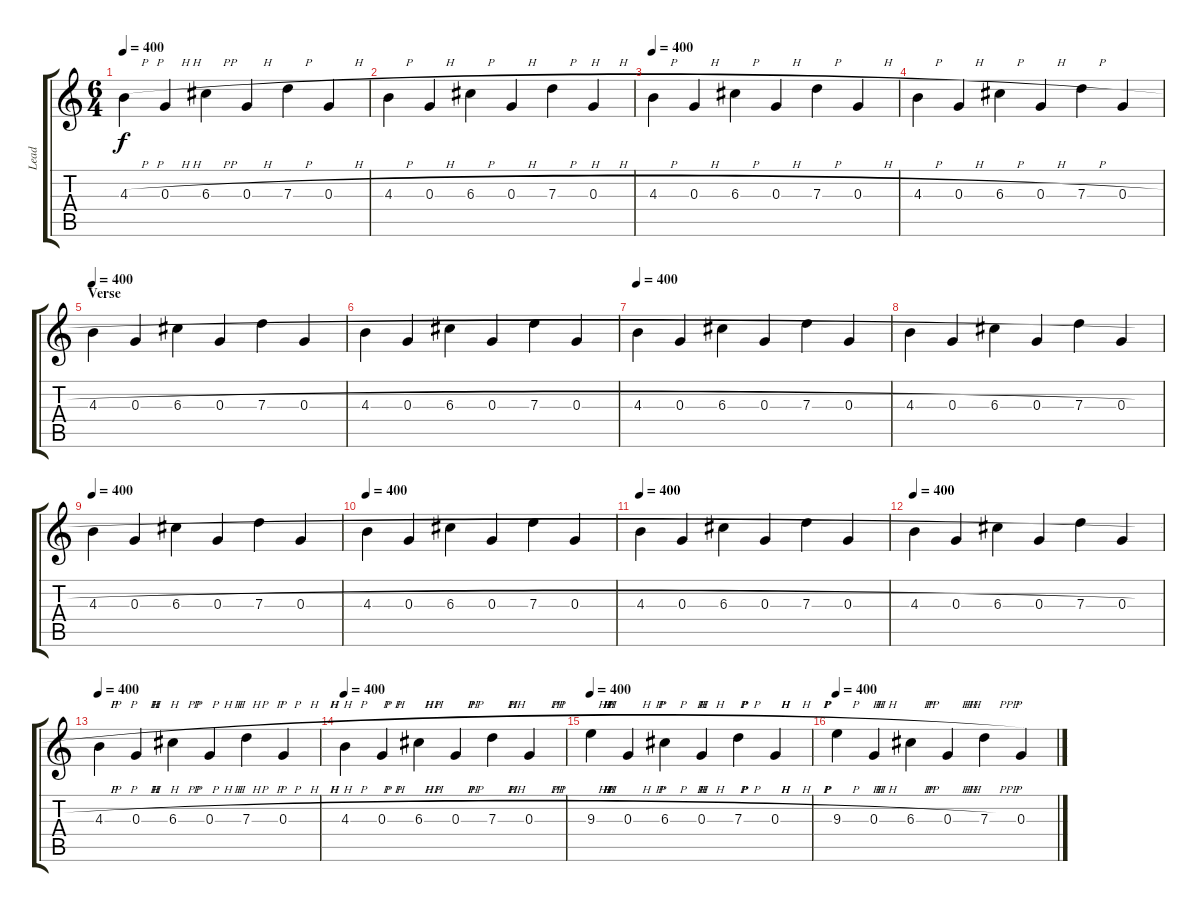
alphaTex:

\track ("Lead" "Lead") {instrument acousticguitarsteel}
\staff {score tabs}
\tuning (E4 B3 G3 D3 A2 E2) {hide}
\ts (6 4)
\tempo 400
\clef g2
\ks c
4.3{h}.4{dy f instrument distortionguitar} 0.3{h}.4 6.3{h}.4 0.3{h}.4 7.3{h}.4 0.3{h}.4 |
4.3{h}.4 0.3{h}.4 6.3{h}.4 0.3{h}.4 7.3{h}.4 0.3{h}.4 |
\tempo 400
4.3{h}.4{instrument distortionguitar} 0.3{h}.4 6.3{h}.4 0.3{h}.4 7.3{h}.4 0.3{h}.4 |
4.3{h}.4 0.3{h}.4 6.3{h}.4 0.3{h}.4 7.3{h}.4 0.3{h}.4 |
\section ("" "Verse")
\tempo 400
4.3{h}.4{instrument distortionguitar} 0.3{h}.4 6.3{h}.4 0.3{h}.4 7.3{h}.4 0.3{h}.4 |
4.3{h}.4 0.3{h}.4 6.3{h}.4 0.3{h}.4 7.3{h}.4 0.3{h}.4 |
\tempo 400
4.3{h}.4{instrument distortionguitar} 0.3{h}.4 6.3{h}.4 0.3{h}.4 7.3{h}.4 0.3{h}.4 |
4.3{h}.4 0.3{h}.4 6.3{h}.4 0.3{h}.4 7.3{h}.4 0.3{h}.4 |
\tempo 400
4.3{h}.4{instrument distortionguitar} 0.3{h}.4 6.3{h}.4 0.3{h}.4 7.3{h}.4 0.3{h}.4 |
\tempo 400
4.3{h}.4{instrument distortionguitar} 0.3{h}.4 6.3{h}.4 0.3{h}.4 7.3{h}.4 0.3{h}.4 |
\tempo 400
4.3{h}.4{instrument distortionguitar} 0.3{h}.4 6.3{h}.4 0.3{h}.4 7.3{h}.4 0.3{h}.4 |
\tempo 400
4.3{h}.4{instrument distortionguitar} 0.3{h}.4 6.3{h}.4 0.3{h}.4 7.3{h}.4 0.3{h}.4 |
\tempo 400
4.3{h}.4{instrument distortionguitar} 0.3{h}.4 6.3{h}.4 0.3{h}.4 7.3{h}.4 0.3{h}.4 |
\tempo 400
4.3{h}.4{instrument distortionguitar} 0.3{h}.4 6.3{h}.4 0.3{h}.4 7.3{h}.4 0.3{h}.4 |
\tempo 400
9.3{h}.4{instrument distortionguitar} 0.3{h}.4 6.3{h}.4 0.3{h}.4 7.3{h}.4 0.3{h}.4 |
\tempo 400
9.3{h}.4{instrument distortionguitar} 0.3{h}.4 6.3{h}.4 0.3{h}.4 7.3{h}.4 0.3{h}.4
